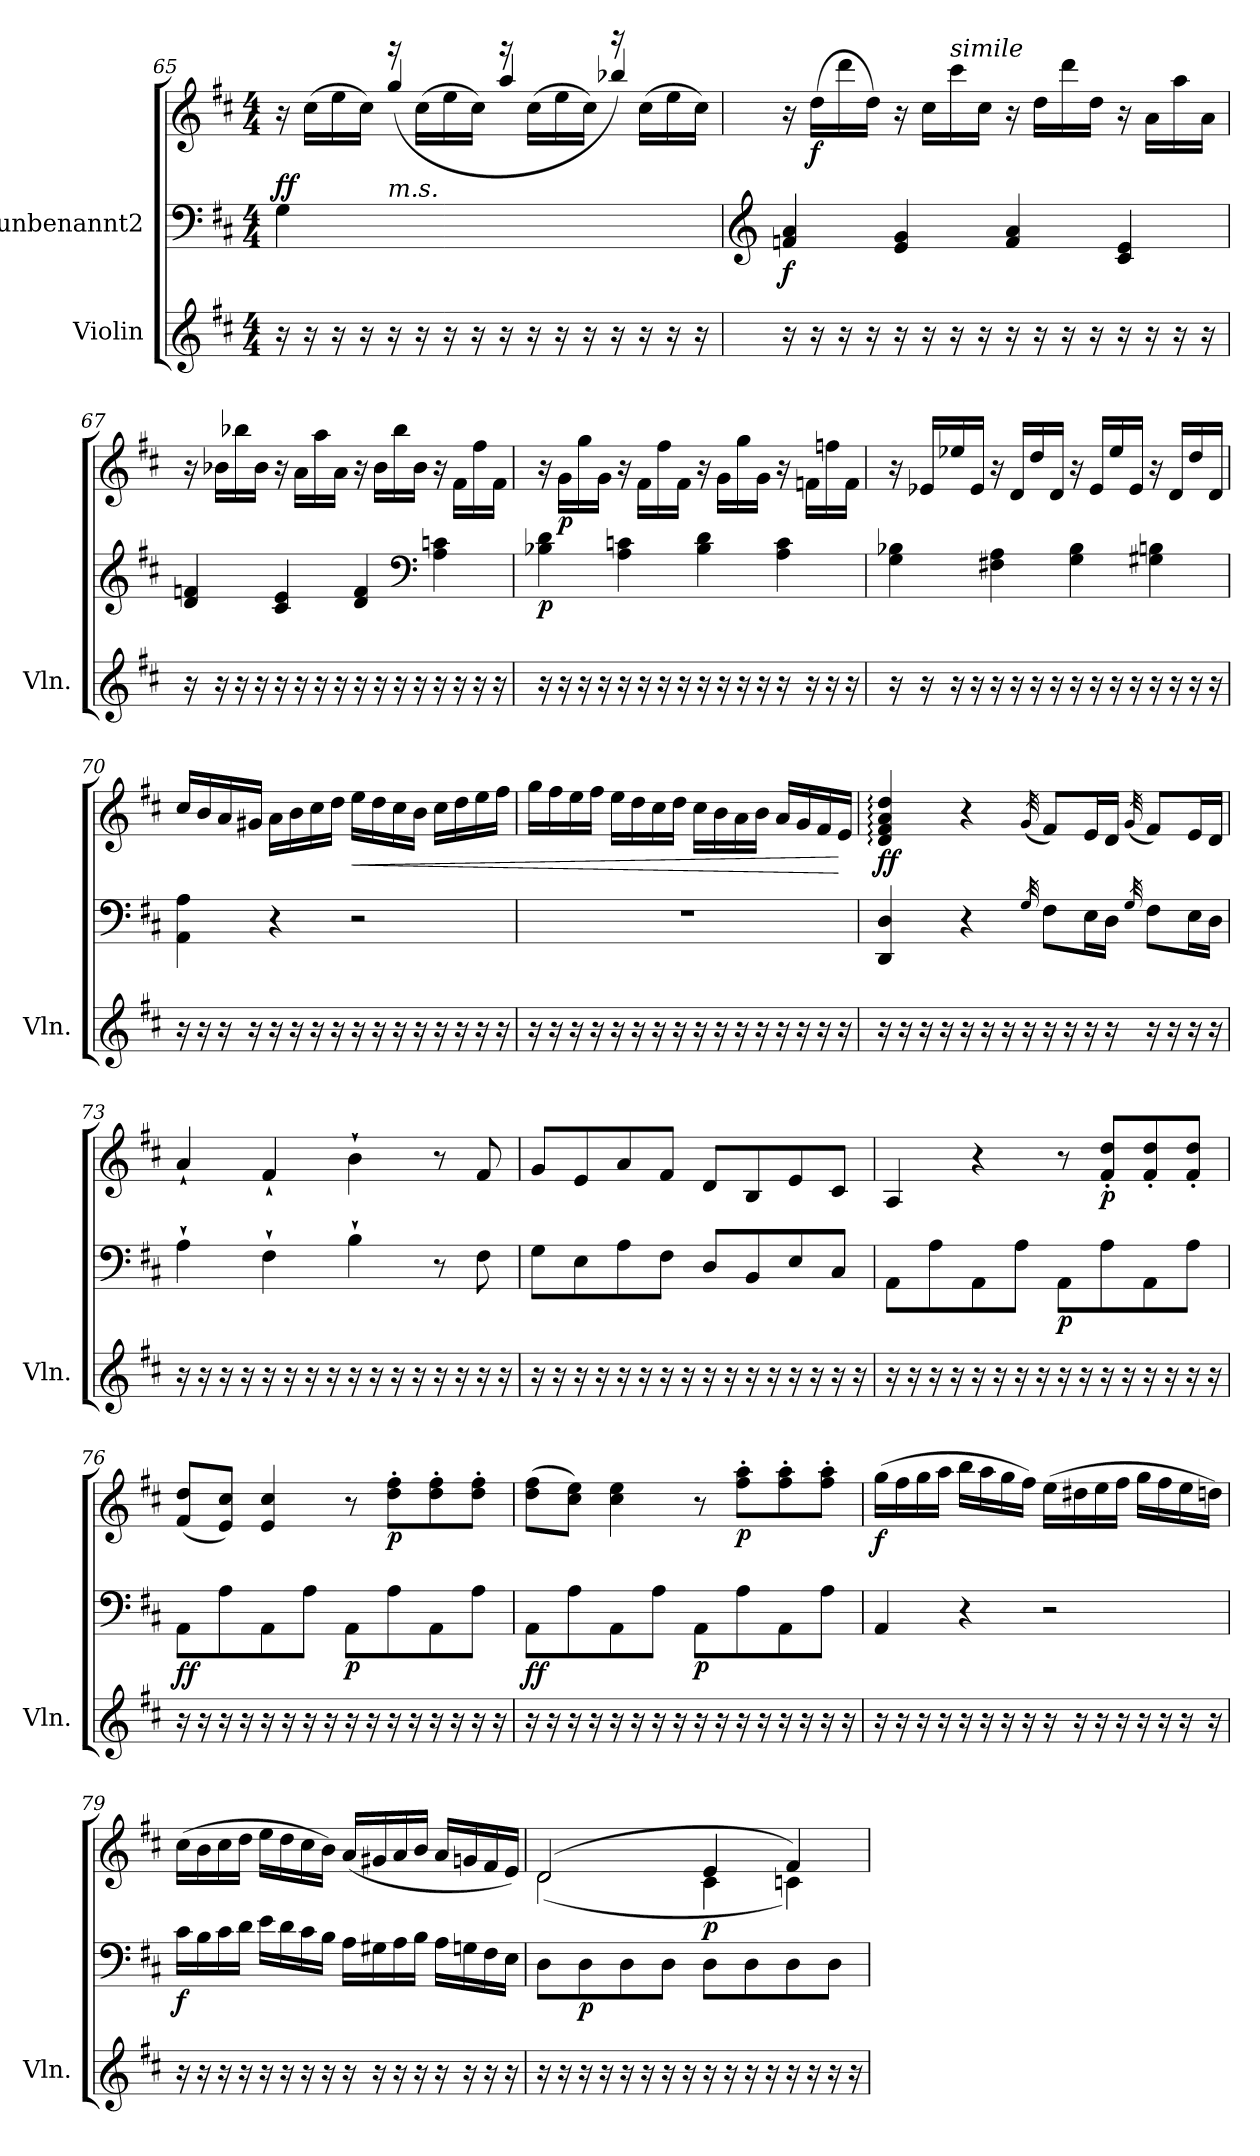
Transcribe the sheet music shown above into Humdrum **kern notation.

**kern	**kern	**kern	**dynam
*part2	*part1	*part1	*part1
*staff3	*staff2	*staff1	*staff1/2
*I"Violin	*I"unbenannt2	*	*
*I'Vln.	*	*	*
*clefG2	*clefF4	*clefG2	*
*k[f#c#]	*k[f#c#]	*k[f#c#]	*
*M4/4	*M4/4	*M4/4	*
=65	=65	=65	=65
*	*	*^	*
!	!	!	!	!LO:DY:b=2
!	!	!	!	!LO:DY:n=1:a=2
16r	4G\	16r	4ryy	f f
16r	.	(<16cc#\LL	.	.
16r	.	16ee\	.	.
16r	.	16cc#\JJ)	.	.
!	!LO:TX:a:i:t=m.s.	!	!	!
16r	2.ryy	16r	(>4gg/	.
16r	.	(<16cc#\LL	.	.
16r	.	16ee\	.	.
16r	.	16cc#\JJ)	.	.
16r	.	16r	4aa/	.
16r	.	(<16cc#\LL	.	.
16r	.	16ee\	.	.
16r	.	16cc#\JJ)	.	.
16r	.	16r	4bb-X/)	.
16r	.	(<16cc#\LL	.	.
16r	.	16ee\	.	.
16r	.	16cc#\JJ)	.	.
*	*	*v	*v	*
!!LO:LB:g=z
=66	=66	=66	=66
*	*clefG2	*	*
!	!	!	!LO:DY:b=2
16r	4fn/ 4a/	16r	f
!	!	!	!LO:DY:b
16r	.	(>16dd\LL	f
16r	.	16ddd\	.
16r	.	16dd\JJ)	.
16r	4e/ 4g/	16r	.
16r	.	16cc#\LL	.
!	!	!LO:TX:a:i:t=simile	!
16r	.	16ccc#\	.
16r	.	16cc#\JJ	.
16r	4f/ 4a/	16r	.
16r	.	16dd\LL	.
16r	.	16ddd\	.
16r	.	16dd\JJ	.
16r	4c#/ 4e/	16r	.
16r	.	16a\LL	.
16r	.	16aa\	.
16r	.	16a\JJ	.
=67	=67	=67	=67
16r	4d/ 4fn/	16r	.
16r	.	16b-X\LL	.
16r	.	16bb-X\	.
16r	.	16b-\JJ	.
16r	4c#/ 4e/	16r	.
16r	.	16a\LL	.
16r	.	16aa\	.
16r	.	16a\JJ	.
16r	4d/ 4f/	16r	.
16r	.	16b-\LL	.
16r	.	16bb-\	.
16r	.	16b-\JJ	.
*	*clefF4	*	*
16r	4A\ 4cn\	16r	.
16r	.	16f#\LL	.
16r	.	16ff#\	.
16r	.	16f#\JJ	.
!!LO:LB:g=z
=68	=68	=68	=68
!	!	!	!LO:DY:b=2
16r	4B-X\ 4d\	16r	p
!	!	!	!LO:DY:b
16r	.	16g\LL	p
16r	.	16gg\	.
16r	.	16g\JJ	.
16r	4A\ 4cn\	16r	.
16r	.	16f#\LL	.
16r	.	16ff#\	.
16r	.	16f#\JJ	.
16r	4B-\ 4d\	16r	.
16r	.	16g\LL	.
16r	.	16gg\	.
16r	.	16g\JJ	.
16r	4A\ 4c\	16r	.
16r	.	16fn\LL	.
16r	.	16ffn\	.
16r	.	16f\JJ	.
=69	=69	=69	=69
16r	4G\ 4B-X\	16r	.
16r	.	16e-X/LL	.
16r	.	16ee-X/	.
16r	.	16e-/JJ	.
16r	4F#X\ 4A\	16r	.
16r	.	16d/LL	.
16r	.	16dd/	.
16r	.	16d/JJ	.
16r	4G\ 4B-\	16r	.
16r	.	16e-/LL	.
16r	.	16ee-/	.
16r	.	16e-/JJ	.
16r	4G#X\ 4Bn\	16r	.
16r	.	16d/LL	.
16r	.	16dd/	.
16r	.	16d/JJ	.
!!LO:LB:g=z
=70	=70	=70	=70
16r	4AA\ 4A\	16cc#/LL	.
16r	.	16b/	.
16r	.	16a/	.
16r	.	16g#X/JJ	.
16r	4r	16a\LL	.
16r	.	16b\	.
16r	.	16cc#\	.
16r	.	16dd\JJ	.
!	!	!	!LO:HP:b
16r	2r	16ee\LL	<
16r	.	16dd\	.
16r	.	16cc#\	.
16r	.	16b\JJ	.
16r	.	16cc#\LL	.
16r	.	16dd\	.
16r	.	16ee\	.
16r	.	16ff#\JJ	.
=71	=71	=71	=71
16r	1r	16gg\LL	.
16r	.	16ff#\	.
16r	.	16ee\	.
16r	.	16ff#\JJ	.
16r	.	16ee\LL	.
16r	.	16dd\	.
16r	.	16cc#\	.
16r	.	16dd\JJ	.
16r	.	16cc#\LL	.
16r	.	16b\	.
16r	.	16a\	.
16r	.	16b\JJ	.
16r	.	16a/LL	.
16r	.	16g/	.
16r	.	16f#/	.
16r	.	16e/JJ	[
!!LO:PB:g=z
=72	=72	=72	=72
!	!	!	!LO:DY:b
!	!	!	!LO:DY:n=1:b
16r	4DD/ 4D/	4d/: 4f#/: 4a/: 4dd/:	f f
16r	.	.	.
16r	.	.	.
16r	.	.	.
16r	4r	4r	.
16r	.	.	.
16r	.	.	.
16r	.	.	.
.	32qG/	(<32qg/	.
16r	8F#\L	8f#/L)	.
16r	.	.	.
16r	16E\L	16e/L	.
16r	16D\JJ	16d/JJ	.
.	32qG/	(<32qg/	.
16r	8F#\L	8f#/L)	.
16r	.	.	.
16r	16E\L	16e/L	.
16r	16D\JJ	16d/JJ	.
=73	=73	=73	=73
16r	4A`\	4a`/	.
16r	.	.	.
16r	.	.	.
16r	.	.	.
16r	4F#`\	4f#`/	.
16r	.	.	.
16r	.	.	.
16r	.	.	.
16r	4B`\	4b`\	.
16r	.	.	.
16r	.	.	.
16r	.	.	.
16r	8r	8r	.
16r	.	.	.
16r	8F#\	8f#/	.
16r	.	.	.
=74	=74	=74	=74
16r	8G\L	8g/L	.
16r	.	.	.
16r	8E\	8e/	.
16r	.	.	.
16r	8A\	8a/	.
16r	.	.	.
16r	8F#\J	8f#/J	.
16r	.	.	.
16r	8D/L	8d/L	.
16r	.	.	.
16r	8BB/	8B/	.
16r	.	.	.
16r	8E/	8e/	.
16r	.	.	.
16r	8C#/J	8c#/J	.
16r	.	.	.
!!LO:LB:g=z
=75	=75	=75	=75
16r	8AA\L	4A/	.
16r	.	.	.
16r	8A\	.	.
16r	.	.	.
16r	8AA\	4r	.
16r	.	.	.
16r	8A\J	.	.
16r	.	.	.
!	!	!	!LO:DY:b=2
16r	8AA\L	8r	p
16r	.	.	.
!	!	!	!LO:DY:b
16r	8A\	8f#/' 8dd/'L	p
16r	.	.	.
16r	8AA\	8f#/' 8dd/'	.
16r	.	.	.
16r	8A\J	8f#/' 8dd/'J	.
16r	.	.	.
!!LO:LB:g=z
=76	=76	=76	=76
!	!	!	!LO:DY:b=2
!	!	!	!LO:DY:n=1:b
16r	8AA\L	(<8f#/ 8dd/L	f f
16r	.	.	.
16r	8A\	8e/ 8cc#/J)	.
16r	.	.	.
16r	8AA\	4e/ 4cc#/	.
16r	.	.	.
16r	8A\J	.	.
16r	.	.	.
!	!	!	!LO:DY:n=2:b=2
16r	8AA\L	8r	p
16r	.	.	.
!	!	!	!LO:DY:n=3:b
16r	8A\	8dd\' 8ff#\'L	p
16r	.	.	.
16r	8AA\	8dd\' 8ff#\'	.
16r	.	.	.
16r	8A\J	8dd\' 8ff#\'J	.
16r	.	.	.
=77	=77	=77	=77
!	!	!	!LO:DY:b=2
!	!	!	!LO:DY:n=1:b
16r	8AA\L	(>8dd\ 8ff#\L	f f
16r	.	.	.
16r	8A\	8cc#\ 8ee\J)	.
16r	.	.	.
16r	8AA\	4cc#\ 4ee\	.
16r	.	.	.
16r	8A\J	.	.
16r	.	.	.
!	!	!	!LO:DY:n=2:b=2
16r	8AA\L	8r	p
16r	.	.	.
!	!	!	!LO:DY:n=3:b
16r	8A\	8ff#\' 8aa\'L	p
16r	.	.	.
16r	8AA\	8ff#\' 8aa\'	.
16r	.	.	.
16r	8A\J	8ff#\' 8aa\'J	.
16r	.	.	.
=78	=78	=78	=78
!	!	!	!LO:DY:b
16r	4AA/	(>16gg\LL	f
16r	.	16ff#\	.
16r	.	16gg\	.
16r	.	16aa\JJ	.
16r	4r	16bb\LL	.
16r	.	16aa\	.
16r	.	16gg\	.
16r	.	16ff#\JJ)	.
16r	2r	(>16ee\LL	.
16r	.	16dd#X\	.
16r	.	16ee\	.
16r	.	16ff#\JJ	.
16r	.	16gg\LL	.
16r	.	16ff#\	.
16r	.	16ee\	.
16r	.	16ddn\JJ)	.
!!LO:LB:g=z
=79	=79	=79	=79
!	!	!	!LO:DY:b=2
16r	16c#\LL	(>16cc#\LL	f
16r	16B\	16b\	.
16r	16c#\	16cc#\	.
16r	16d\JJ	16dd\JJ	.
16r	16e\LL	16ee\LL	.
16r	16d\	16dd\	.
16r	16c#\	16cc#\	.
16r	16B\JJ	16b\JJ)	.
16r	16A\LL	(<16a/LL	.
16r	16G#X\	16g#X/	.
16r	16A\	16a/	.
16r	16B\JJ	16b/JJ	.
16r	16A\LL	16a/LL	.
16r	16Gn\	16gn/	.
16r	16F#\	16f#/	.
16r	16E\JJ	16e/JJ)	.
=80	=80	=80	=80
*	*	*^	*
16r	8D\L	(>2d/	(<2d\	.
16r	.	.	.	.
!	!	!	!	!LO:DY:b=2
16r	8D\	.	.	p
16r	.	.	.	.
16r	8D\	.	.	.
16r	.	.	.	.
16r	8D\J	.	.	.
16r	.	.	.	.
!	!	!	!	!LO:DY:a=2
16r	8D\L	4e/	4c#\	p
16r	.	.	.	.
16r	8D\	.	.	.
16r	.	.	.	.
16r	8D\	4f#/)	4cn\)	.
16r	.	.	.	.
16r	8D\J	.	.	.
16r	.	.	.	.
*	*	*v	*v	*
=	=	=	=
*-	*-	*-	*-
